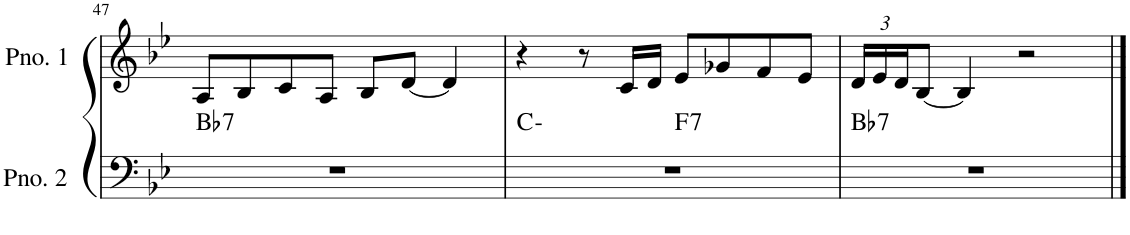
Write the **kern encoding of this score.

**kern	**harte	**kern
*part2	*part2	*part1
*staff2	*	*staff1
*I"ピアノ 2	*	*I"ピアノ 1
!!LO:PB:g=z
*clefF4	*	*clefG2
*k[b-e-]	*	*k[b-e-]
*M4/4	*	*M4/4
=47	=47	=47
!	!LO:H:kt=7	!
1r	Bb:7	8A/L
.	.	8B-/
.	.	8c/
.	.	8A/J
.	.	8B-/L
.	.	[8d/J
.	.	4d/]
=48	=48	=48
*^	*	*
1r	2ryy	C:min	4r
.	.	.	8r
.	.	.	16c/LL
.	.	.	16d/JJ
!	!	!LO:H:kt=7	!
.	2ryy	F:7	8e-/L
.	.	.	8g-X/
.	.	.	8f/
.	.	.	8e-/J
*v	*v	*	*
=49	=49	=49
*	*	*Xbrackettup
*^	*	*
!	!	!LO:H:kt=7	!
*v	*v	*	*
1r	Bb:7	24d/LL
.	.	24e-/
.	.	24d/J
.	.	[8B-/J
.	.	4B-/]
.	.	2r
==	==	==
*-	*-	*-
